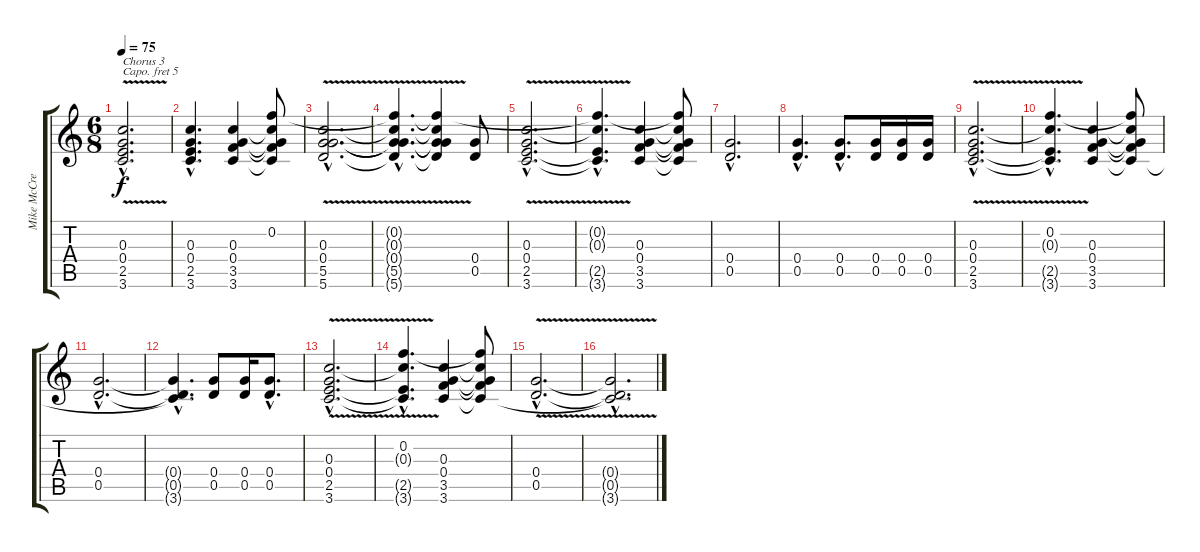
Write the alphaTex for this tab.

\track ("Mike McCready" "Mike McCre") {instrument electricguitarclean}
\staff {score tabs}
\capo 5
\tuning (E4 C4 G3 D3 A2 E2) {hide}
\ts (6 8)
\tempo 75
\clef g2
\ks c
(0.3{v hac} 0.4{v hac} 2.5{v hac} 3.6{v hac}).2{d txt "Chorus 3" dy f} |
(0.3{hac} 0.4{hac} 2.5{hac} 3.6{hac}).4{d} (0.3 0.4 3.5 3.6).4 (0.2 0.3{t} 0.4{t} 3.5{t} 3.6{t}).8 |
(0.3{v hac} 0.4{v hac} 5.5{v hac} 5.6{v hac}).2{d} |
(0.2{v hac t} 0.3{v hac t} 0.4{v hac t} 5.5{v hac t} 5.6{v hac t}).4{d} (0.2{v t} 0.3{v t} 0.4{v t} 5.5{v t} 5.6{v t}).4 (0.4 0.5).8 |
(0.3{v hac} 0.4{v hac} 2.5{v hac} 3.6{v hac}).2{d} |
(0.2{hac t} 0.3{hac t} 2.5{hac t} 3.6{hac t}).4{d} (0.3 0.4 3.5 3.6).4 (0.2{t} 0.3{t} 0.4{t} 3.5{t} 3.6{t}).8 |
(0.4{hac} 0.5{hac}).2{d} |
(0.4{hac} 0.5{hac}).4{d} (0.4{hac} 0.5{hac}).8{d} (0.4 0.5).16 (0.4 0.5).16 (0.4 0.5).16 |
(0.3{v hac} 0.4{v hac} 2.5{v hac} 3.6{v hac}).2{d} |
(0.2{hac} 0.3{hac t} 2.5{hac t} 3.6{hac t}).4{d} (0.3 0.4 3.5 3.6).4 (0.2{t} 0.3{t} 0.4{t} 3.5{t} 3.6{t}).8 |
(0.4{hac} 0.5{hac}).2{d} |
(0.4{hac t} 0.5{hac t} 3.6{hac t}).4{d} (0.4 0.5).8 (0.4 0.5).16 (0.4{hac} 0.5{hac}).8{d} |
(0.3{v hac} 0.4{v hac} 2.5{v hac} 3.6{v hac}).2{d} |
(0.2{hac} 0.3{hac t} 2.5{hac t} 3.6{hac t}).4{d} (0.3 0.4 3.5 3.6).4 (0.2{t} 0.3{t} 0.4{t} 3.5{t} 3.6{t}).8 |
(0.4{v hac} 0.5{v hac}).2{d} |
(0.4{v hac t} 0.5{v hac t} 3.6{v hac t}).2{d}
